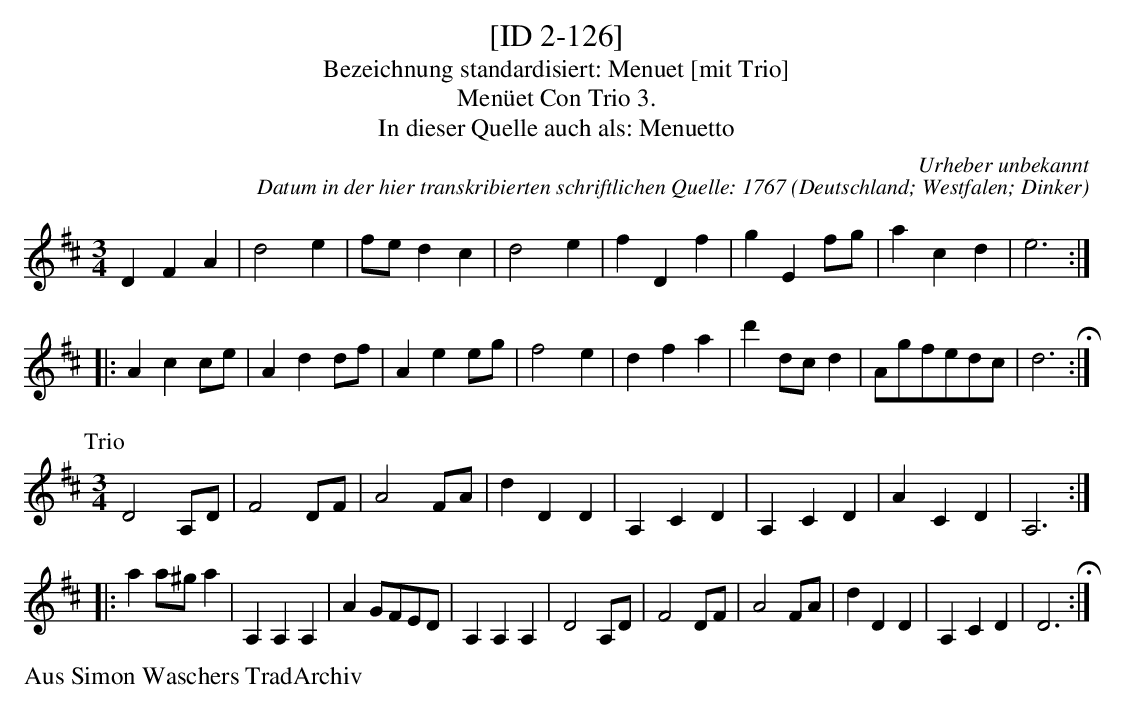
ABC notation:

X:1
T:[ID 2-126]
T:Bezeichnung standardisiert: Menuet [mit Trio]
T:Men\"uet Con Trio 3.
T:In dieser Quelle auch als: Menuetto
C:Urheber unbekannt
C:Datum in der hier transkribierten schriftlichen Quelle: 1767
O:Deutschland; Westfalen; Dinker
L:1/8
M:3/4
K:D
D2F2A2 | d4e2 | fed2c2 | d4e2 | f2D2f2 | g2E2fg | a2c2d2 | e6 ::
A2c2ce | A2d2df | A2e2eg | f4e2 | d2f2a2 | d'2 dcd2 | Agfedc | d6 H:|
P:Trio
M:3/4
D4A,D | F4DF | A4FA | d2D2D2 | A,2C2D2 | A,2C2D2 | A2C2D2 | A,6 ::
a2a^ga2 | A,2 A,2 A,2 | A2GFED | A,2 A,2 A,2 | D4A,D | F4DF | A4FA | d2D2D2 | A,2C2D2 | D6 H:|
